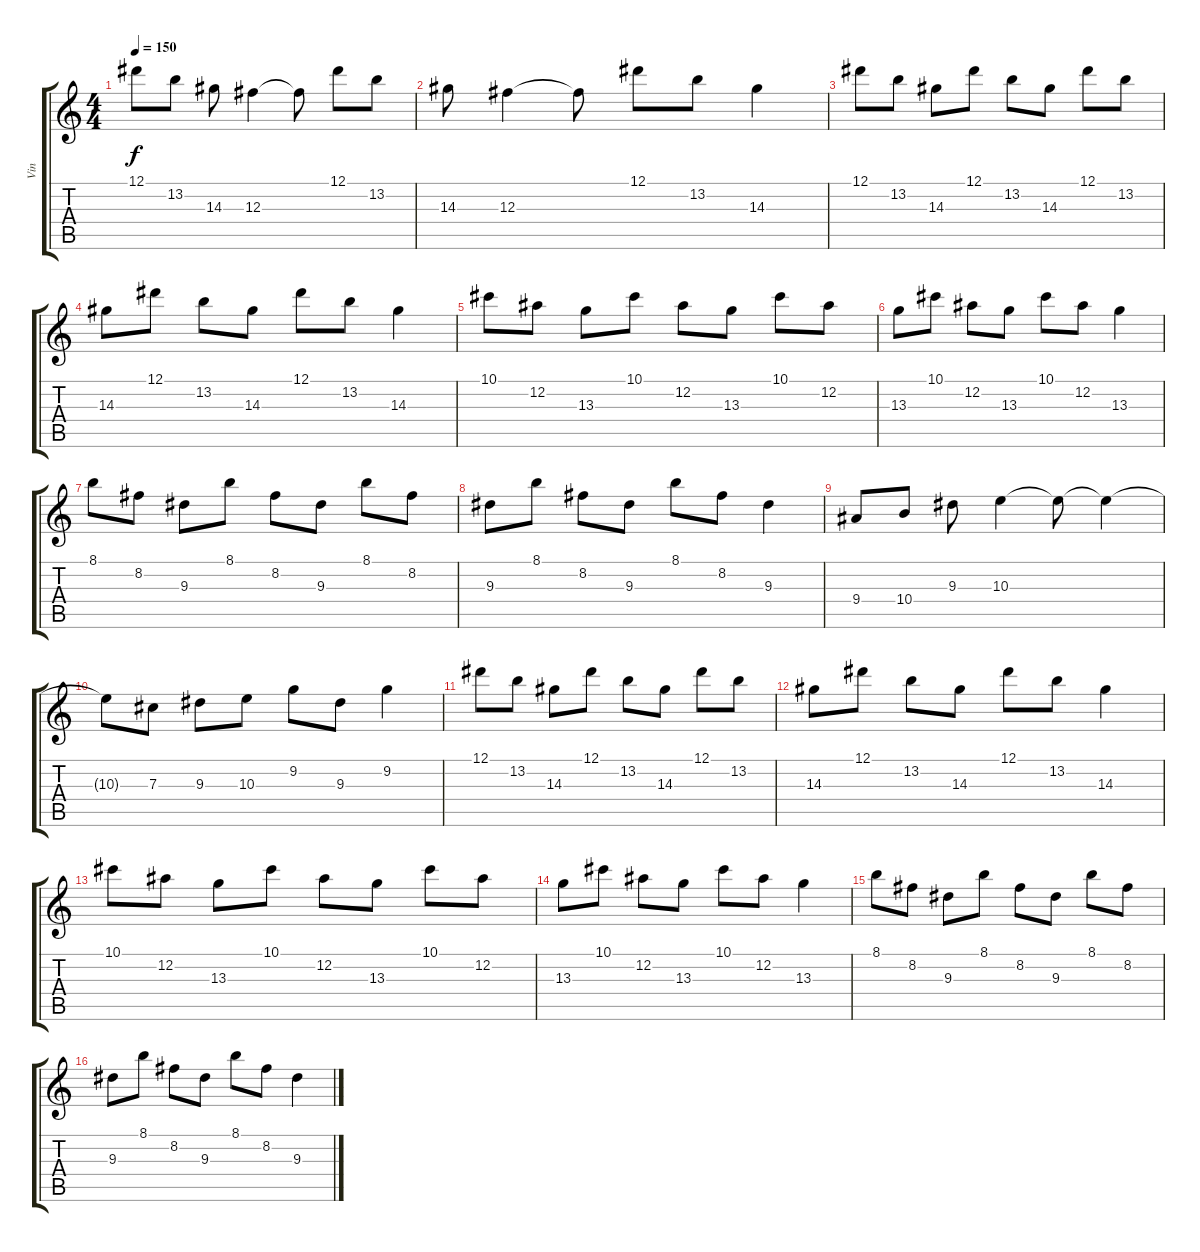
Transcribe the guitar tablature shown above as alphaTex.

\track ("Vin" "Vin") {instrument distortionguitar}
\staff {score tabs}
\tuning (Eb4 Bb3 Gb3 Db3 Ab2 Eb2) {hide}
\ts (4 4)
\tempo 150
\clef g2
\ks c
12.1.8{dy f} 13.2.8 14.3.8 12.3.4 12.3{t}.8 12.1.8 13.2.8 |
14.3.8 12.3.4 12.3{t}.8 12.1.8 13.2.8 14.3.4 |
12.1.8 13.2.8 14.3.8 12.1.8 13.2.8 14.3.8 12.1.8 13.2.8 |
14.3.8 12.1.8 13.2.8 14.3.8 12.1.8 13.2.8 14.3.4 |
10.1.8 12.2.8 13.3.8 10.1.8 12.2.8 13.3.8 10.1.8 12.2.8 |
13.3.8 10.1.8 12.2.8 13.3.8 10.1.8 12.2.8 13.3.4 |
8.1.8 8.2.8 9.3.8 8.1.8 8.2.8 9.3.8 8.1.8 8.2.8 |
9.3.8 8.1.8 8.2.8 9.3.8 8.1.8 8.2.8 9.3.4 |
9.4.8 10.4.8 9.3.8 10.3.4 10.3{t}.8 10.3{t}.4 |
10.3{t}.8 7.3.8 9.3.8 10.3.8 9.2.8 9.3.8 9.2.4 |
12.1.8 13.2.8 14.3.8 12.1.8 13.2.8 14.3.8 12.1.8 13.2.8 |
14.3.8 12.1.8 13.2.8 14.3.8 12.1.8 13.2.8 14.3.4 |
10.1.8 12.2.8 13.3.8 10.1.8 12.2.8 13.3.8 10.1.8 12.2.8 |
13.3.8 10.1.8 12.2.8 13.3.8 10.1.8 12.2.8 13.3.4 |
8.1.8 8.2.8 9.3.8 8.1.8 8.2.8 9.3.8 8.1.8 8.2.8 |
9.3.8 8.1.8 8.2.8 9.3.8 8.1.8 8.2.8 9.3.4
